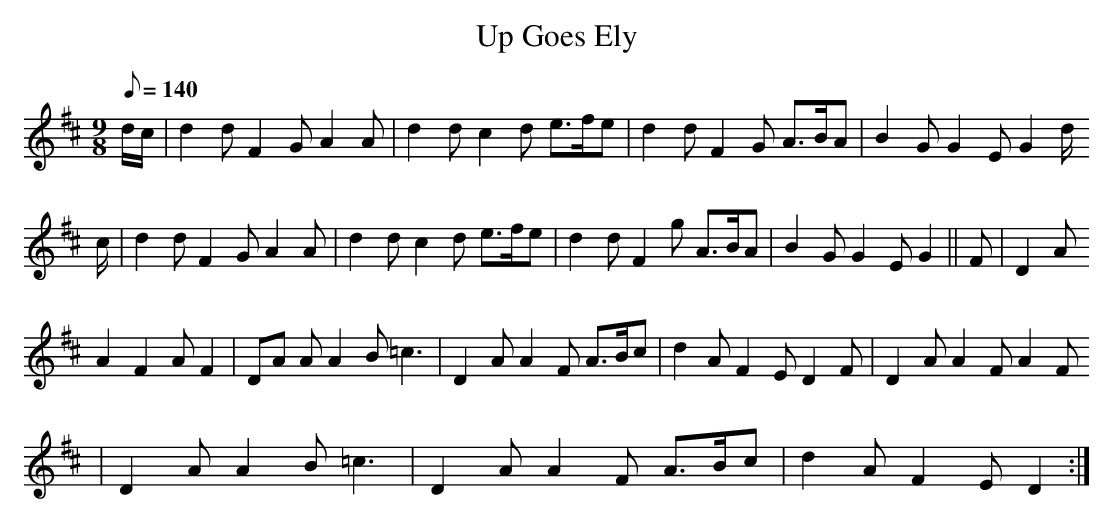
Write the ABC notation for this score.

X:1
T:Up Goes Ely
M:9/8
L:1/8
Q:140
K:D
d/2c/2| d2 d F2 G A2 A| d2 d c2 d e>fe| d2 d F2 G A>BA| B2 G G2 E G2 d/2
c/2|d2 d F2 G A2 A| d2 d c2 d e>fe|d2 d F2g A>BA|B2 G G2 E G2|| F |D2 A
A2 F2 A F2|DA A A2 B =c3| D2 A A2 F A>Bc| d2 A F2 E D2 F| D2 A A2 F A2 F
| D2 A A2 B =c3|D2 A A2 F A>Bc |d2 A F2 E D2:|
